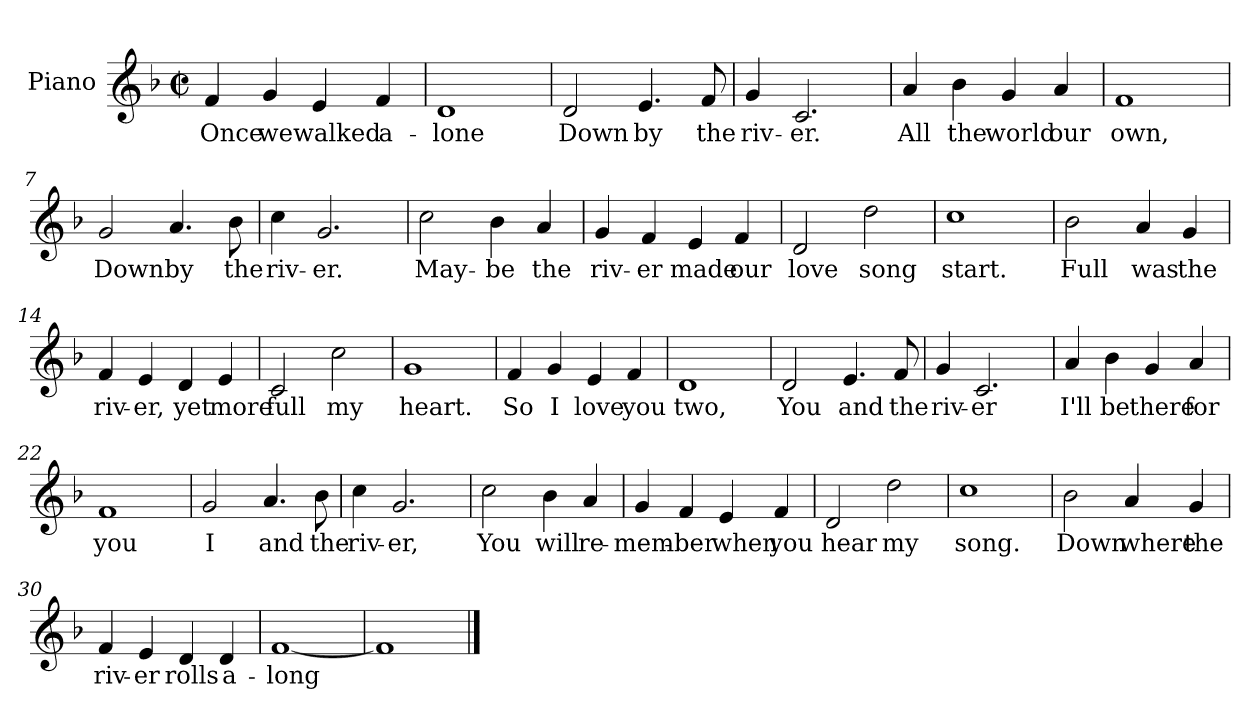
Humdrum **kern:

**kern	**text
*part1	*part1
*staff1	*staff1
*I"Piano	*
*I'Pno.	*
*clefG2	*
*k[b-]	*
*F:	*
*M2/2	*
*met(c|)	*
=1	=1
4f/	Once
4g/	we
4e/	walked
4f/	a-
=2	=2
1d	-lone
=3	=3
2d/	Down
4.e/	by
8f/	the
=4	=4
4g/	riv-
2.c/	-er.
=5	=5
4a/	All
4b-\	the
4g/	world
4a/	our
!!LO:LB:g=z
=6	=6
1f	own,
=7	=7
2g/	Down
4.a/	by
8b-\	the
=8	=8
4cc\	riv-
2.g/	-er.
=9	=9
2cc\	May-
4b-\	-be
4a/	the
=10	=10
4g/	riv-
4f/	-er
4e/	made
4f/	our
!!LO:LB:g=z
=11	=11
2d/	love
2dd\	song
=12	=12
1cc	start.
=13	=13
2b-\	Full
4a/	was
4g/	the
=14	=14
4f/	riv-
4e/	-er,
4d/	yet
4e/	more
=15	=15
2c/	full
2cc\	my
!!LO:LB:g=z
=16	=16
1g	heart.
=17	=17
4f/	So
4g/	I
4e/	love
4f/	you
=18	=18
1d	two,
=19	=19
2d/	You
4.e/	and
8f/	the
=20	=20
4g/	riv-
2.c/	-er
=21	=21
4a/	I'll
4b-\	be
4g/	there
4a/	for
!!LO:LB:g=z
=22	=22
1f	you
=23	=23
2g/	I
4.a/	and
8b-\	the
=24	=24
4cc\	riv-
2.g/	-er,
=25	=25
2cc\	You
4b-\	will
4a/	re-
=26	=26
4g/	-mem-
4f/	-ber
4e/	when
4f/	you
=27	=27
2d/	hear
2dd\	my
!!LO:LB:g=z
=28	=28
1cc	song.
=29	=29
2b-\	Down
4a/	where
4g/	the
=30	=30
4f/	riv-
4e/	-er
4d/	rolls
4d/	a-
=31	=31
[1f	-long
=32	=32
1f]	.
==	==
*-	*-
